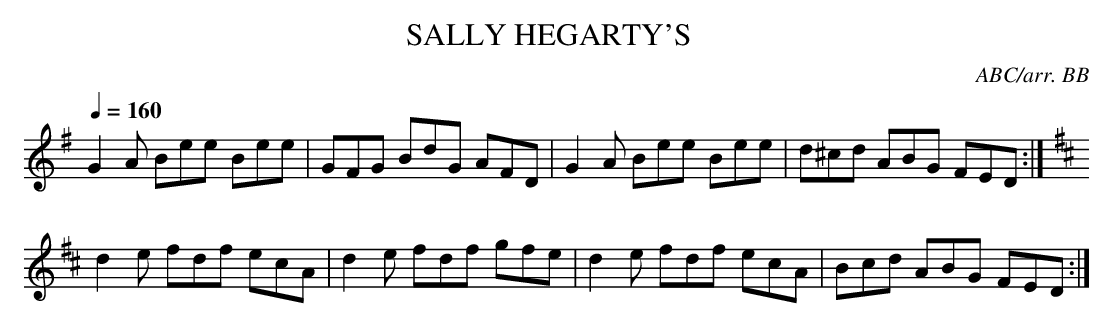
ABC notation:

X:1
T:SALLY HEGARTY'S  \
C:ABC/arr. BB\
M:9/8\
L:1/8\
Q:1/4=160\
K:G\
G2A Bee Bee|GFG BdG AFD|\
G2A Bee Bee|d^cd ABG FED :|\
K:D\
d2 e fdf ecA|d2 e fdf gfe|\
d2 e fdf ecA|Bcd ABG FED :|\
\
\
